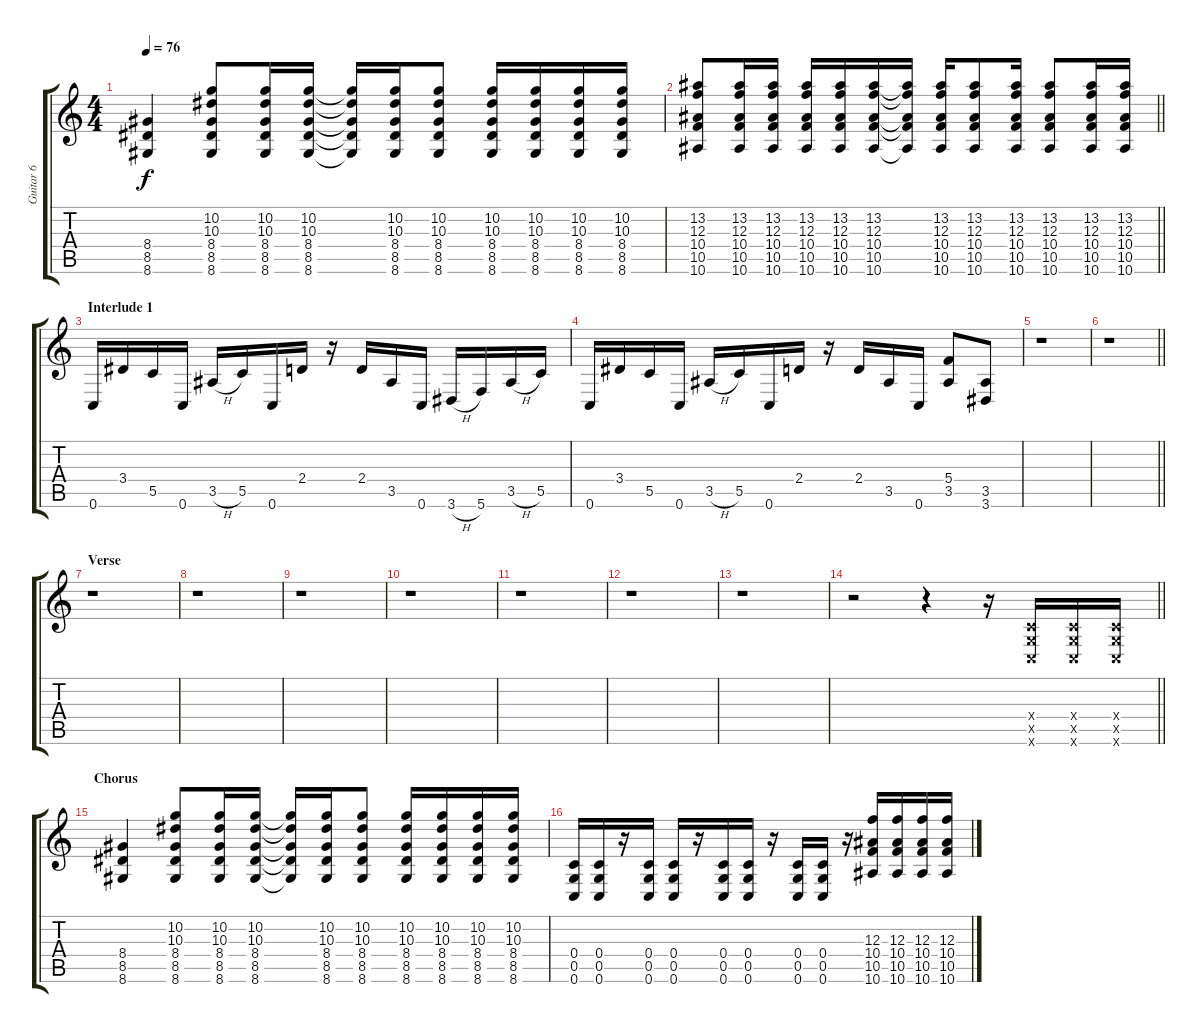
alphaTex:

\track ("Guitar 6" "Guitar 6") {instrument distortionguitar}
\staff {score tabs}
\tuning (D4 A3 F3 C3 G2 C2) {hide}
\ts (4 4)
\tempo 76
\clef g2
\ks c
(8.4 8.5 8.6).4{dy f} (10.2 10.3 8.4 8.5 8.6).8 (10.2 10.3 8.4 8.5 8.6).16 (10.2 10.3 8.4 8.5 8.6).16 (10.2{t} 10.3{t} 8.4{t} 8.5{t} 8.6{t}).16 (10.2 10.3 8.4 8.5 8.6).16 (10.2 10.3 8.4 8.5 8.6).8 (10.2 10.3 8.4 8.5 8.6).16 (10.2 10.3 8.4 8.5 8.6).16 (10.2 10.3 8.4 8.5 8.6).16 (10.2 10.3 8.4 8.5 8.6).16 |
\barLineRight lightlight
(13.2 12.3 10.4 10.5 10.6).8 (13.2 12.3 10.4 10.5 10.6).16 (13.2 12.3 10.4 10.5 10.6).16 (13.2 12.3 10.4 10.5 10.6).16 (13.2 12.3 10.4 10.5 10.6).16 (13.2 12.3 10.4 10.5 10.6).16 (13.2{t} 12.3{t} 10.4{t} 10.5{t} 10.6{t}).16 (13.2 12.3 10.4 10.5 10.6).16 (13.2 12.3 10.4 10.5 10.6).8 (13.2 12.3 10.4 10.5 10.6).16 (13.2 12.3 10.4 10.5 10.6).8 (13.2 12.3 10.4 10.5 10.6).16 (13.2 12.3 10.4 10.5 10.6).16 |
\section ("" "Interlude 1")
0.6.16 3.4.16 5.5.16 0.6.16 3.5{h}.16 5.5.16 0.6.16 2.4.16 r.16 2.4.16 3.5.16 0.6.16 3.6{h}.16 5.6.16 3.5{h}.16 5.5.16 |
0.6.16 3.4.16 5.5.16 0.6.16 3.5{h}.16 5.5.16 0.6.16 2.4.16 r.16 2.4.16 3.5.16 0.6.16 (5.4 3.5).8 (3.5 3.6).8 |
r.1 |
\barLineRight lightlight
r.1 |
\section ("" "Verse")
r.1 |
r.1 |
r.1 |
r.1 |
r.1 |
r.1 |
r.1 |
\barLineRight lightlight
r.2 r.4 r.16 (0.4{x} 0.5{x} 0.6{x}).16 (0.4{x} 0.5{x} 0.6{x}).16 (0.4{x} 0.5{x} 0.6{x}).16 |
\section ("" "Chorus")
(8.4 8.5 8.6).4 (10.2 10.3 8.4 8.5 8.6).8 (10.2 10.3 8.4 8.5 8.6).16 (10.2 10.3 8.4 8.5 8.6).16 (10.2{t} 10.3{t} 8.4{t} 8.5{t} 8.6{t}).16 (10.2 10.3 8.4 8.5 8.6).16 (10.2 10.3 8.4 8.5 8.6).8 (10.2 10.3 8.4 8.5 8.6).16 (10.2 10.3 8.4 8.5 8.6).16 (10.2 10.3 8.4 8.5 8.6).16 (10.2 10.3 8.4 8.5 8.6).16 |
(0.4 0.5 0.6).16 (0.4 0.5 0.6).16 r.16 (0.4 0.5 0.6).16 (0.4 0.5 0.6).16 r.16 (0.4 0.5 0.6).16 (0.4 0.5 0.6).16 r.16 (0.4 0.5 0.6).16 (0.4 0.5 0.6).16 r.16 (12.3 10.4 10.5 10.6).16 (12.3 10.4 10.5 10.6).16 (12.3 10.4 10.5 10.6).16 (12.3 10.4 10.5 10.6).16
